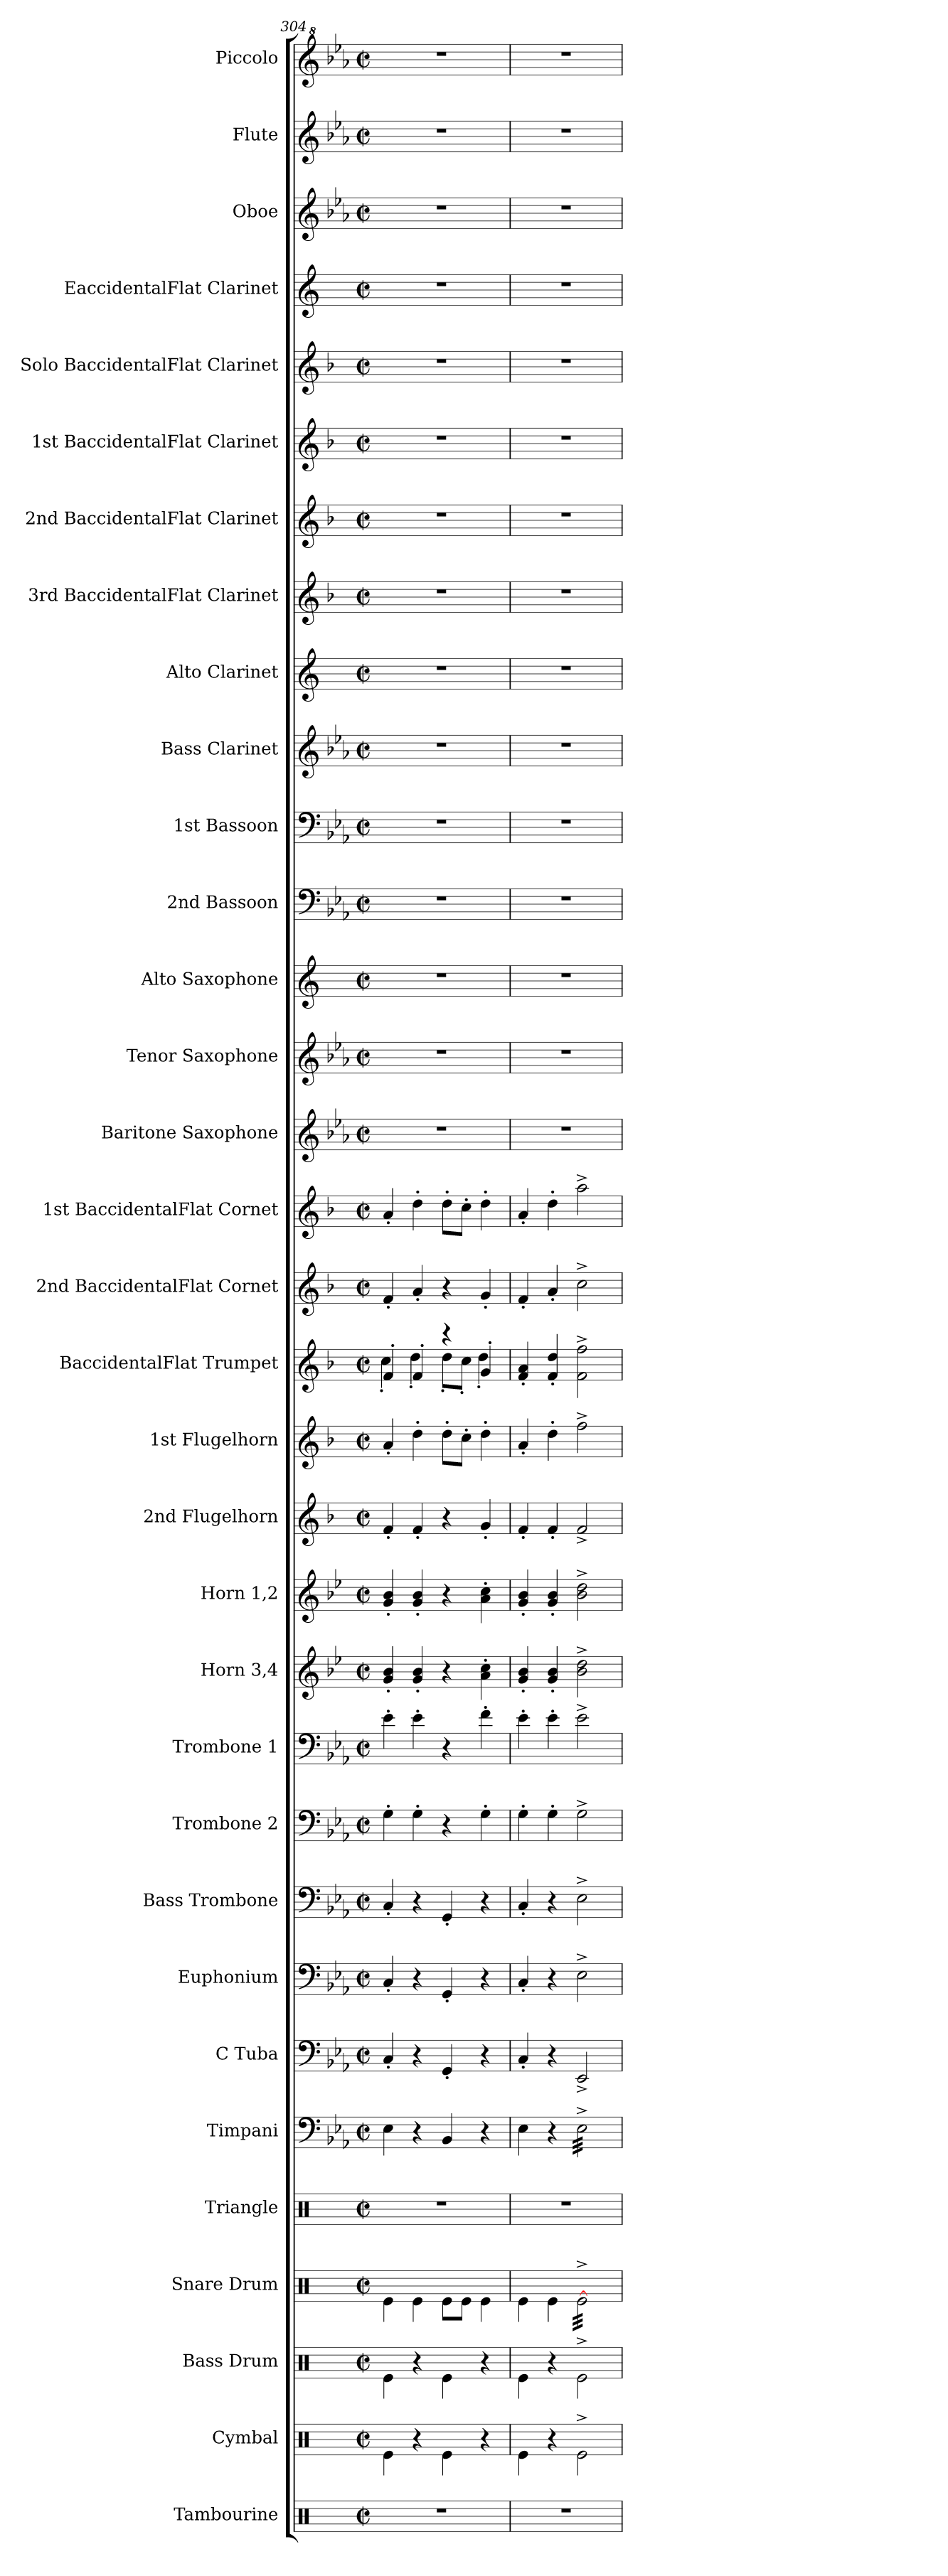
**kern	**kern	**kern	**kern	**kern	**kern	**kern	**kern	**kern	**kern	**kern	**kern	**kern	**kern	**kern	**kern	**kern	**kern	**kern	**kern	**kern	**kern	**kern	**kern	**kern	**kern	**kern	**kern	**kern	**kern	**kern	**kern	**kern
*part33	*part32	*part31	*part30	*part29	*part28	*part27	*part26	*part25	*part24	*part23	*part22	*part21	*part20	*part19	*part18	*part17	*part16	*part15	*part14	*part13	*part12	*part11	*part10	*part9	*part8	*part7	*part6	*part5	*part4	*part3	*part2	*part1
*staff33	*staff32	*staff31	*staff30	*staff29	*staff28	*staff27	*staff26	*staff25	*staff24	*staff23	*staff22	*staff21	*staff20	*staff19	*staff18	*staff17	*staff16	*staff15	*staff14	*staff13	*staff12	*staff11	*staff10	*staff9	*staff8	*staff7	*staff6	*staff5	*staff4	*staff3	*staff2	*staff1
*I"Tambourine	*I"Cymbal	*I"Bass Drum	*I"Snare Drum	*I"Triangle	*I"Timpani	*I"C Tuba	*I"Euphonium	*I"Bass Trombone	*I"Trombone 2	*I"Trombone 1	*I"Horn 3,4	*I"Horn 1,2	*I"2nd Flugelhorn	*I"1st Flugelhorn	*I"BaccidentalFlat Trumpet	*I"2nd BaccidentalFlat Cornet	*I"1st BaccidentalFlat Cornet	*I"Baritone Saxophone	*I"Tenor Saxophone	*I"Alto Saxophone	*I"2nd Bassoon	*I"1st Bassoon	*I"Bass Clarinet	*I"Alto Clarinet	*I"3rd BaccidentalFlat Clarinet	*I"2nd BaccidentalFlat Clarinet	*I"1st BaccidentalFlat Clarinet	*I"Solo BaccidentalFlat Clarinet	*I"EaccidentalFlat Clarinet	*I"Oboe	*I"Flute	*I"Piccolo
*I'Tamb.	*I'Cym.	*I'B. Dr.	*I'Sn. Dr.	*I'Trgl.	*I'Timp.	*I'C Tu.	*I'Eu.	*I'B. Trb.	*I'Trb. 2	*I'Trb. 1	*I'Hn. 3,4	*I'Hn. 1,2	*I'2nd Flghn.	*I'1st Flghn.	*I'BaccidentalFlat Tpt.	*I'2nd BaccidentalFlat Cnt.	*I'1st BaccidentalFlat Cnt.	*I'Bar. Sax.	*I'T. Sax.	*I'A. Sax.	*I'2nd Bsn.	*I'1st Bsn.	*I'B. Cl.	*I'A. Cl.	*I'3rd BaccidentalFlat Cl.	*I'2nd BaccidentalFlat Cl.	*I'1st BaccidentalFlat Cl.	*I'Solo BaccidentalFlat Cl.	*I'EaccidentalFlat Cl.	*I'Ob.	*I'Fl.	*I'Picc.
*clefX	*clefX	*clefX	*clefX	*clefX	*clefF4	*clefF4	*clefF4	*clefF4	*clefF4	*clefF4	*clefG2	*clefG2	*clefG2	*clefG2	*clefG2	*clefG2	*clefG2	*clefG2	*clefG2	*clefG2	*clefF4	*clefF4	*clefG2	*clefG2	*clefG2	*clefG2	*clefG2	*clefG2	*clefG2	*clefG2	*clefG2	*clefG^2
*	*	*	*	*	*	*	*	*	*	*	*ITrd4c7	*ITrd4c7	*ITrd1c2	*ITrd1c2	*ITrd1c2	*ITrd1c2	*ITrd1c2	*ITrd12c21	*ITrd8c14	*ITrd5c9	*	*	*ITrd8c14	*ITrd5c9	*ITrd1c2	*ITrd1c2	*ITrd1c2	*ITrd1c2	*ITrd-2c-3	*	*	*ITrd-7c-12
*k[]	*k[]	*k[]	*k[]	*k[]	*k[b-e-a-]	*k[b-e-a-]	*k[b-e-a-]	*k[b-e-a-]	*k[b-e-a-]	*k[b-e-a-]	*k[b-e-a-]	*k[b-e-a-]	*k[b-e-a-]	*k[b-e-a-]	*k[b-e-a-]	*k[b-e-a-]	*k[b-e-a-]	*k[b-e-a-]	*k[b-e-a-]	*k[b-e-a-]	*k[b-e-a-]	*k[b-e-a-]	*k[b-e-a-]	*k[b-e-a-]	*k[b-e-a-]	*k[b-e-a-]	*k[b-e-a-]	*k[b-e-a-]	*k[b-e-a-]	*k[b-e-a-]	*k[b-e-a-]	*k[b-e-a-]
*M4/4	*M4/4	*M4/4	*M4/4	*M4/4	*M4/4	*M4/4	*M4/4	*M4/4	*M4/4	*M4/4	*M4/4	*M4/4	*M4/4	*M4/4	*M4/4	*M4/4	*M4/4	*M4/4	*M4/4	*M4/4	*M4/4	*M4/4	*M4/4	*M4/4	*M4/4	*M4/4	*M4/4	*M4/4	*M4/4	*M4/4	*M4/4	*M4/4
*met(c|)	*met(c|)	*met(c|)	*met(c|)	*met(c|)	*met(c|)	*met(c|)	*met(c|)	*met(c|)	*met(c|)	*met(c|)	*met(c|)	*met(c|)	*met(c|)	*met(c|)	*met(c|)	*met(c|)	*met(c|)	*met(c|)	*met(c|)	*met(c|)	*met(c|)	*met(c|)	*met(c|)	*met(c|)	*met(c|)	*met(c|)	*met(c|)	*met(c|)	*met(c|)	*met(c|)	*met(c|)	*met(c|)
=304	=304	=304	=304	=304	=304	=304	=304	=304	=304	=304	=304	=304	=304	=304	=304	=304	=304	=304	=304	=304	=304	=304	=304	=304	=304	=304	=304	=304	=304	=304	=304	=304
*	*	*	*	*	*	*	*	*	*	*	*	*	*	*	*^	*	*	*	*	*	*	*	*	*	*	*	*	*	*	*	*	*
1r	4Re\	4Re\	4Re\	1r	4E-\	4C'/	4C'/	4C'/	4G'\	4e-'\	4c/' 4e-/'	4c/' 4e-/'	4e-'/	4g'/	4e-'/	4b-'\	4e-'/	4g'/	1r	1r	1r	1r	1r	1r	1r	1r	1r	1r	1r	1r	1r	1r	1r
.	4r	4r	4Re\	.	4r	4r	4r	4r	4G'\	4e-'\	4c/' 4e-/'	4c/' 4e-/'	4e-'/	4cc'\	4e-'/	4cc'\	4g'/	4cc'\	.	.	.	.	.	.	.	.	.	.	.	.	.	.	.
.	4Re\	4Re\	8Re\L	.	4BB-/	4GG'/	4GG'/	4GG'/	4r	4r	4r	4r	4r	8cc'\L	4r	8cc'\L	4r	8cc'\L	.	.	.	.	.	.	.	.	.	.	.	.	.	.	.
.	.	.	8Re\J	.	.	.	.	.	.	.	.	.	.	8b-'\J	.	8b-'\J	.	8b-'\J	.	.	.	.	.	.	.	.	.	.	.	.	.	.	.
.	4r	4r	4Re\	.	4r	4r	4r	4r	4G'\	4f'\	4d\' 4f\'	4d\' 4f\'	4f'/	4cc'\	4f'/	4cc'\	4f'/	4cc'\	.	.	.	.	.	.	.	.	.	.	.	.	.	.	.
*	*	*	*	*	*	*	*	*	*	*	*	*	*	*	*v	*v	*	*	*	*	*	*	*	*	*	*	*	*	*	*	*	*	*
=305	=305	=305	=305	=305	=305	=305	=305	=305	=305	=305	=305	=305	=305	=305	=305	=305	=305	=305	=305	=305	=305	=305	=305	=305	=305	=305	=305	=305	=305	=305	=305	=305
1r	4Re\	4Re\	4Re\	1r	4E-\	4C'/	4C'/	4C'/	4G'\	4e-'\	4c/' 4e-/'	4c/' 4e-/'	4e-'/	4g'/	4e-/' 4g/'	4e-'/	4g'/	1r	1r	1r	1r	1r	1r	1r	1r	1r	1r	1r	1r	1r	1r	1r
.	4r	4r	4Re\	.	4r	4r	4r	4r	4G'\	4e-'\	4c/' 4e-/'	4c/' 4e-/'	4e-'/	4cc'\	4e-/' 4cc/'	4g'/	4cc'\	.	.	.	.	.	.	.	.	.	.	.	.	.	.	.
*	*	*	*tremolo	*	*	*	*	*	*	*	*	*	*	*	*	*	*	*	*	*	*	*	*	*	*	*	*	*	*	*	*	*
*	*	*	*	*	*tremolo	*	*	*	*	*	*	*	*	*	*	*	*	*	*	*	*	*	*	*	*	*	*	*	*	*	*	*
.	2Re^\	2Re^\	[32Re^\LLL	.	32E-^\LLL	2EE-^/	2E-^\	2E-^\	2G^\	2e-^\	2e-\^ 2g\^	2e-\^ 2g\^	2e-^/	2ee-^\	2e-\^ 2ee-\^	2b-^\	2gg^\	.	.	.	.	.	.	.	.	.	.	.	.	.	.	.
.	.	.	32Re^\	.	32E-^\	.	.	.	.	.	.	.	.	.	.	.	.	.	.	.	.	.	.	.	.	.	.	.	.	.	.	.
.	.	.	32Re^\	.	32E-^\	.	.	.	.	.	.	.	.	.	.	.	.	.	.	.	.	.	.	.	.	.	.	.	.	.	.	.
.	.	.	32Re^\	.	32E-^\	.	.	.	.	.	.	.	.	.	.	.	.	.	.	.	.	.	.	.	.	.	.	.	.	.	.	.
.	.	.	32Re^\	.	32E-^\	.	.	.	.	.	.	.	.	.	.	.	.	.	.	.	.	.	.	.	.	.	.	.	.	.	.	.
.	.	.	32Re^\	.	32E-^\	.	.	.	.	.	.	.	.	.	.	.	.	.	.	.	.	.	.	.	.	.	.	.	.	.	.	.
.	.	.	32Re^\	.	32E-^\	.	.	.	.	.	.	.	.	.	.	.	.	.	.	.	.	.	.	.	.	.	.	.	.	.	.	.
.	.	.	32Re^\	.	32E-^\	.	.	.	.	.	.	.	.	.	.	.	.	.	.	.	.	.	.	.	.	.	.	.	.	.	.	.
.	.	.	32Re^\	.	32E-^\	.	.	.	.	.	.	.	.	.	.	.	.	.	.	.	.	.	.	.	.	.	.	.	.	.	.	.
.	.	.	32Re^\	.	32E-^\	.	.	.	.	.	.	.	.	.	.	.	.	.	.	.	.	.	.	.	.	.	.	.	.	.	.	.
.	.	.	32Re^\	.	32E-^\	.	.	.	.	.	.	.	.	.	.	.	.	.	.	.	.	.	.	.	.	.	.	.	.	.	.	.
.	.	.	32Re^\	.	32E-^\	.	.	.	.	.	.	.	.	.	.	.	.	.	.	.	.	.	.	.	.	.	.	.	.	.	.	.
.	.	.	32Re^\	.	32E-^\	.	.	.	.	.	.	.	.	.	.	.	.	.	.	.	.	.	.	.	.	.	.	.	.	.	.	.
.	.	.	32Re^\	.	32E-^\	.	.	.	.	.	.	.	.	.	.	.	.	.	.	.	.	.	.	.	.	.	.	.	.	.	.	.
.	.	.	32Re^\	.	32E-^\	.	.	.	.	.	.	.	.	.	.	.	.	.	.	.	.	.	.	.	.	.	.	.	.	.	.	.
.	.	.	32Re^\JJJ	.	32E-^\JJJ	.	.	.	.	.	.	.	.	.	.	.	.	.	.	.	.	.	.	.	.	.	.	.	.	.	.	.
*	*	*	*	*	*Xtremolo	*	*	*	*	*	*	*	*	*	*	*	*	*	*	*	*	*	*	*	*	*	*	*	*	*	*	*
*	*	*	*Xtremolo	*	*	*	*	*	*	*	*	*	*	*	*	*	*	*	*	*	*	*	*	*	*	*	*	*	*	*	*	*
=	=	=	=	=	=	=	=	=	=	=	=	=	=	=	=	=	=	=	=	=	=	=	=	=	=	=	=	=	=	=	=	=
*-	*-	*-	*-	*-	*-	*-	*-	*-	*-	*-	*-	*-	*-	*-	*-	*-	*-	*-	*-	*-	*-	*-	*-	*-	*-	*-	*-	*-	*-	*-	*-	*-
